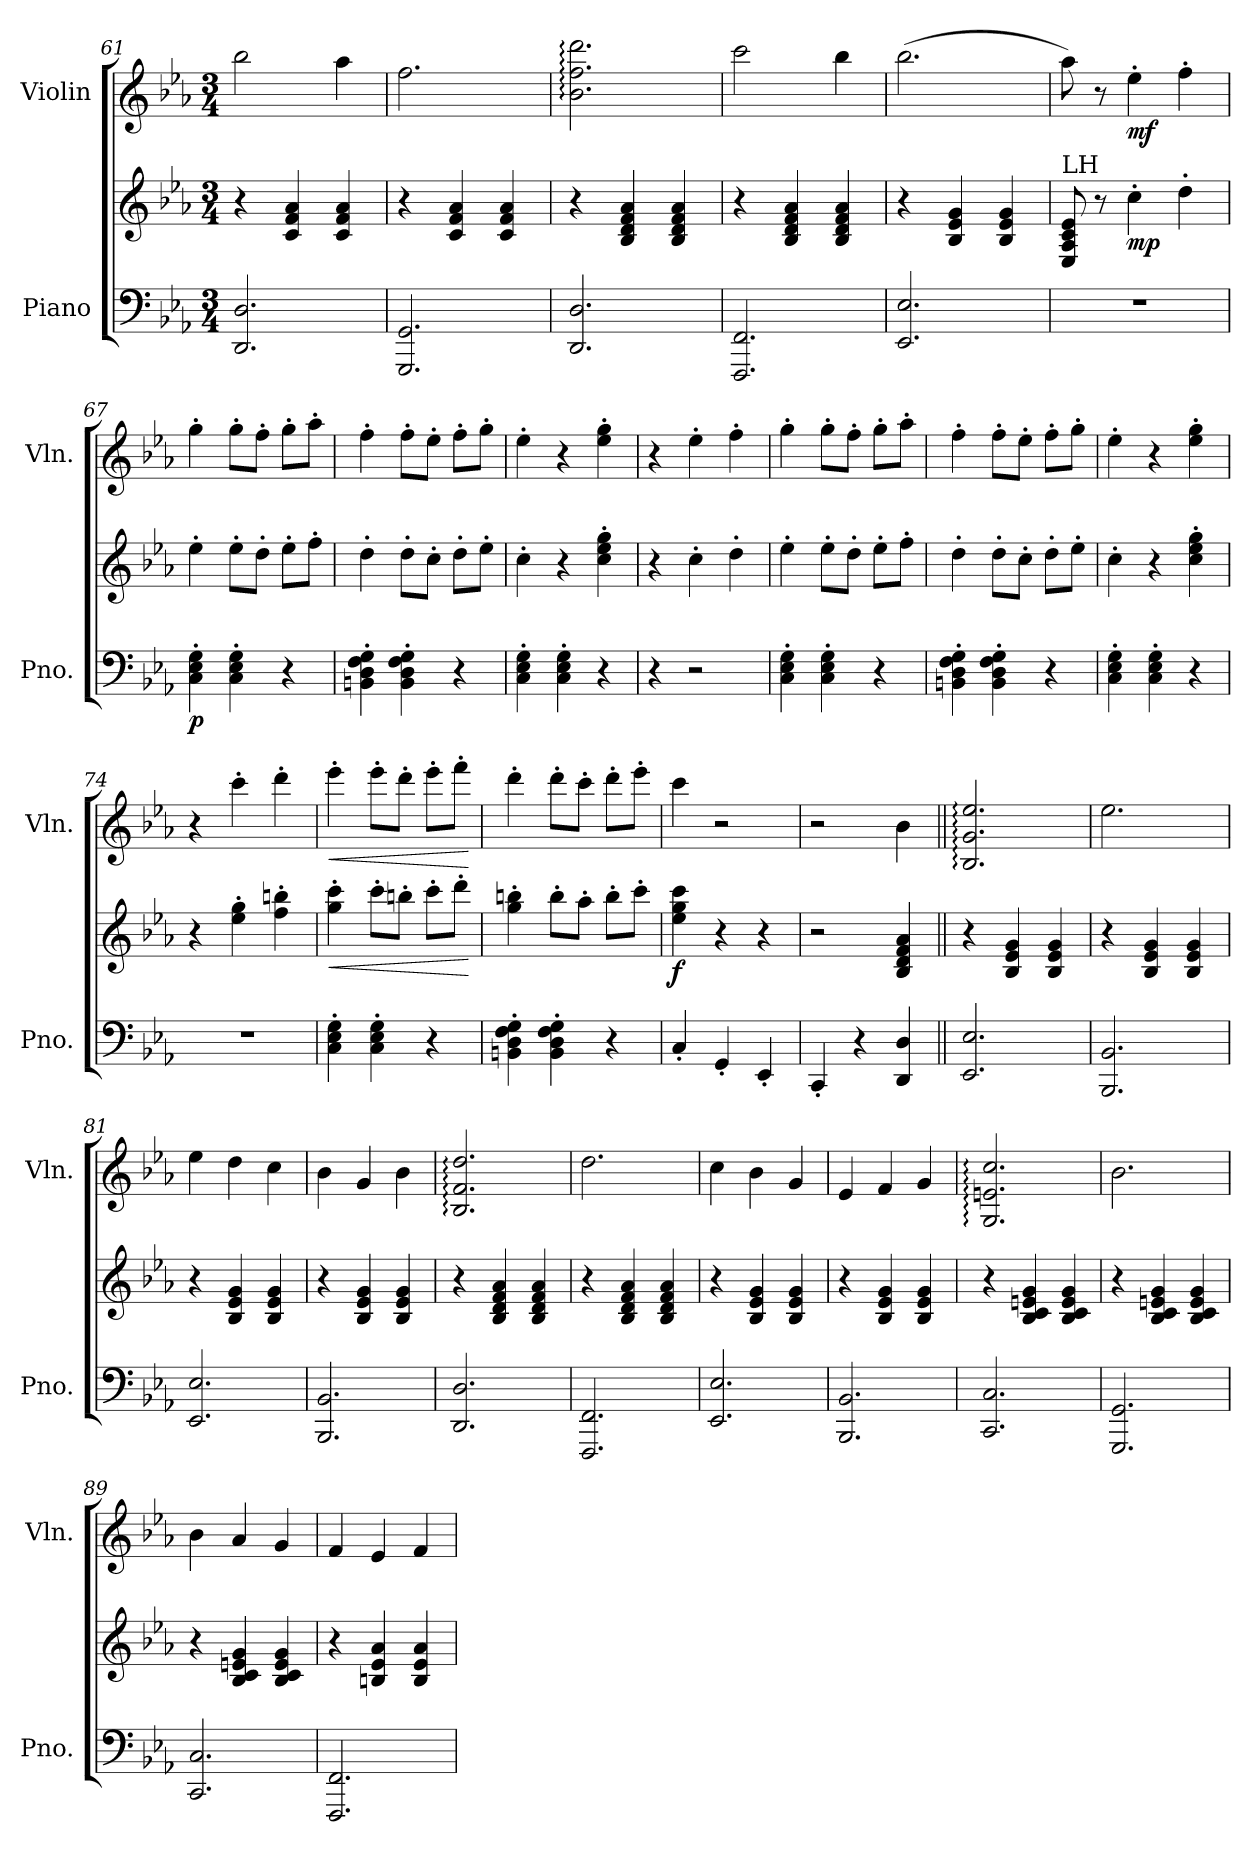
**kern	**kern	**dynam	**kern	**dynam
*part2	*part2	*part2	*part1	*part1
*staff3	*staff2	*staff2/3	*staff1	*staff1
*I"Piano	*	*	*I"Violin	*
*I'Pno.	*	*	*I'Vln.	*
!!LO:PB:g=z
*clefF4	*clefG2	*	*clefG2	*
*k[b-e-a-]	*k[b-e-a-]	*	*k[b-e-a-]	*
*M3/4	*M3/4	*	*M3/4	*
=61	=61	=61	=61	=61
2.DD/ 2.D/	4r	.	2bb-\	.
.	4c/ 4f/ 4a-/	.	.	.
.	4c/ 4f/ 4a-/	.	4aa-\	.
=62	=62	=62	=62	=62
2.GGG/ 2.GG/	4r	.	2.ff\	.
.	4c/ 4f/ 4a-/	.	.	.
.	4c/ 4f/ 4a-/	.	.	.
=63	=63	=63	=63	=63
2.DD/ 2.D/	4r	.	2.b-\: 2.ff\: 2.ddd\:	.
.	4B-/ 4d/ 4f/ 4a-/	.	.	.
.	4B-/ 4d/ 4f/ 4a-/	.	.	.
=64	=64	=64	=64	=64
2.FFF/ 2.FF/	4r	.	2ccc\	.
.	4B-/ 4d/ 4f/ 4a-/	.	.	.
.	4B-/ 4d/ 4f/ 4a-/	.	4bb-\	.
=65	=65	=65	=65	=65
2.EE-/ 2.E-/	4r	.	(2.bb-\	.
.	4B-/ 4e-/ 4g/	.	.	.
.	4B-/ 4e-/ 4g/	.	.	.
=66	=66	=66	=66	=66
!	!LO:TX:a:t=LH	!	!	!
2.r	8E-/ 8A-/ 8c/ 8e-/	.	8aa-\)	.
.	8r	.	8r	.
!	!	!LO:DY:b	!	!LO:DY:b
.	4cc'\	mp	4ee-'\	mf
.	4dd'\	.	4ff'\	.
=67	=67	=67	=67	=67
!	!	!LO:DY:b=2	!	!
4C\' 4E-\' 4G\'	4ee-'\	p	4gg'\	.
4C\' 4E-\' 4G\'	8ee-'\L	.	8gg'\L	.
.	8dd'\J	.	8ff'\J	.
4r	8ee-'\L	.	8gg'\L	.
.	8ff'\J	.	8aa-'\J	.
=68	=68	=68	=68	=68
4BBn\' 4D\' 4F\' 4G\'	4dd'\	.	4ff'\	.
4BB\' 4D\' 4F\' 4G\'	8dd'\L	.	8ff'\L	.
.	8cc'\J	.	8ee-'\J	.
4r	8dd'\L	.	8ff'\L	.
.	8ee-'\J	.	8gg'\J	.
=69	=69	=69	=69	=69
4C\' 4E-\' 4G\'	4cc'\	.	4ee-'\	.
4C\' 4E-\' 4G\'	4r	.	4r	.
4r	4cc\' 4ee-\' 4gg\'	.	4ee-\' 4gg\'	.
!!LO:LB:g=z
=70	=70	=70	=70	=70
4r	4r	.	4r	.
2r	4cc'\	.	4ee-'\	.
.	4dd'\	.	4ff'\	.
=71	=71	=71	=71	=71
4C\' 4E-\' 4G\'	4ee-'\	.	4gg'\	.
4C\' 4E-\' 4G\'	8ee-'\L	.	8gg'\L	.
.	8dd'\J	.	8ff'\J	.
4r	8ee-'\L	.	8gg'\L	.
.	8ff'\J	.	8aa-'\J	.
=72	=72	=72	=72	=72
4BBn\' 4D\' 4F\' 4G\'	4dd'\	.	4ff'\	.
4BB\' 4D\' 4F\' 4G\'	8dd'\L	.	8ff'\L	.
.	8cc'\J	.	8ee-'\J	.
4r	8dd'\L	.	8ff'\L	.
.	8ee-'\J	.	8gg'\J	.
=73	=73	=73	=73	=73
4C\' 4E-\' 4G\'	4cc'\	.	4ee-'\	.
4C\' 4E-\' 4G\'	4r	.	4r	.
4r	4cc\' 4ee-\' 4gg\'	.	4ee-\' 4gg\'	.
=74	=74	=74	=74	=74
2.r	4r	.	4r	.
.	4ee-\' 4gg\'	.	4ccc'\	.
.	4ff\' 4bbn\'	.	4ddd'\	.
=75	=75	=75	=75	=75
!	!	!LO:HP:b	!	!LO:HP:b
4C\' 4E-\' 4G\'	4gg\' 4ccc\'	<	4eee-'\	<
4C\' 4E-\' 4G\'	8ccc'\L	.	8eee-'\L	.
.	8bbn'\J	.	8ddd'\J	.
4r	8ccc'\L	.	8eee-'\L	.
.	8ddd'\J	.	8fff'\J	.
.	.	[	.	[
=76	=76	=76	=76	=76
4BBn\' 4D\' 4F\' 4G\'	4gg\' 4bbn\'	.	4ddd'\	.
4BB\' 4D\' 4F\' 4G\'	8bb'\L	.	8ddd'\L	.
.	8aa-'\J	.	8ccc'\J	.
4r	8bb'\L	.	8ddd'\L	.
.	8ccc'\J	.	8eee-'\J	.
=77	=77	=77	=77	=77
!	!	!LO:DY:b	!	!
4C'/	4ee-\ 4gg\ 4ccc\	f	4ccc\	.
4GG'/	4r	.	2r	.
4EE-'/	4r	.	.	.
!!LO:LB:g=z
=78	=78	=78	=78	=78
4CC'/	2r	.	2r	.
4r	.	.	.	.
!	!	!LO:DY:b=2	!	!
!	!	!LO:DY:n=1:b	!	!
4DD/ 4D/	4B-/ 4d/ 4f/ 4a-/	mf mf	4b-\	.
=79||	=79||	=79||	=79||	=79||
2.EE-/ 2.E-/	4r	.	2.B-/: 2.g/: 2.ee-/:	.
.	4B-/ 4e-/ 4g/	.	.	.
.	4B-/ 4e-/ 4g/	.	.	.
=80	=80	=80	=80	=80
2.BBB-/ 2.BB-/	4r	.	2.ee-\	.
.	4B-/ 4e-/ 4g/	.	.	.
.	4B-/ 4e-/ 4g/	.	.	.
=81	=81	=81	=81	=81
2.EE-/ 2.E-/	4r	.	4ee-\	.
.	4B-/ 4e-/ 4g/	.	4dd\	.
.	4B-/ 4e-/ 4g/	.	4cc\	.
=82	=82	=82	=82	=82
2.BBB-/ 2.BB-/	4r	.	4b-\	.
.	4B-/ 4e-/ 4g/	.	4g/	.
.	4B-/ 4e-/ 4g/	.	4b-\	.
=83	=83	=83	=83	=83
2.DD/ 2.D/	4r	.	2.B-/: 2.f/: 2.dd/:	.
.	4B-/ 4d/ 4f/ 4a-/	.	.	.
.	4B-/ 4d/ 4f/ 4a-/	.	.	.
=84	=84	=84	=84	=84
2.FFF/ 2.FF/	4r	.	2.dd\	.
.	4B-/ 4d/ 4f/ 4a-/	.	.	.
.	4B-/ 4d/ 4f/ 4a-/	.	.	.
=85	=85	=85	=85	=85
2.EE-/ 2.E-/	4r	.	4cc\	.
.	4B-/ 4e-/ 4g/	.	4b-\	.
.	4B-/ 4e-/ 4g/	.	4g/	.
=86	=86	=86	=86	=86
2.BBB-/ 2.BB-/	4r	.	4e-/	.
.	4B-/ 4e-/ 4g/	.	4f/	.
.	4B-/ 4e-/ 4g/	.	4g/	.
!!LO:LB:g=z
=87	=87	=87	=87	=87
2.CC/ 2.C/	4r	.	2.G/: 2.en/: 2.cc/:	.
.	4B-/ 4c/ 4en/ 4g/	.	.	.
.	4B-/ 4c/ 4e/ 4g/	.	.	.
=88	=88	=88	=88	=88
2.GGG/ 2.GG/	4r	.	2.b-\	.
.	4B-/ 4c/ 4en/ 4g/	.	.	.
.	4B-/ 4c/ 4e/ 4g/	.	.	.
=89	=89	=89	=89	=89
2.CC/ 2.C/	4r	.	4b-\	.
.	4B-/ 4c/ 4en/ 4g/	.	4a-/	.
.	4B-/ 4c/ 4e/ 4g/	.	4g/	.
=90	=90	=90	=90	=90
2.FFF/ 2.FF/	4r	.	4f/	.
.	4Bn/ 4e-/ 4a-/	.	4e-/	.
.	4B/ 4e-/ 4a-/	.	4f/	.
=	=	=	=	=
*-	*-	*-	*-	*-
